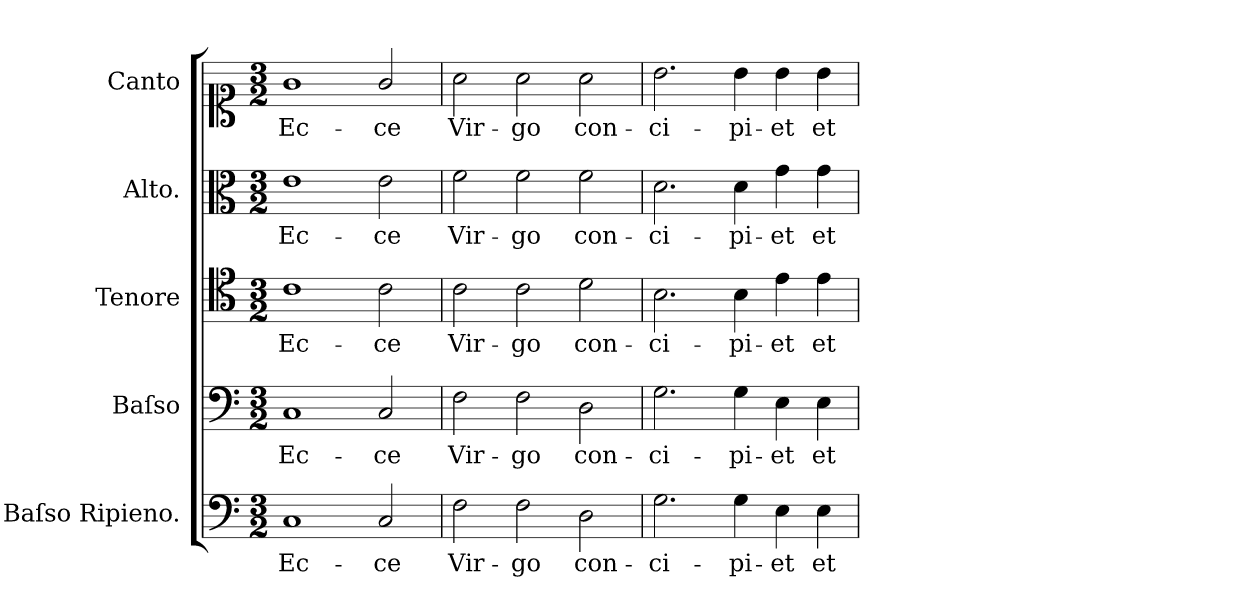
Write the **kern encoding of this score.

**kern	**text	**kern	**text	**kern	**text	**kern	**text	**kern	**text
*part5	*part5	*part4	*part4	*part3	*part3	*part2	*part2	*part1	*part1
*staff5	*staff5	*staff4	*staff4	*staff3	*staff3	*staff2	*staff2	*staff1	*staff1
*I"Baſso Ripieno.	*	*I"Baſso	*	*I"Tenore	*	*I"Alto.	*	*I"Canto	*
*I'B rip	*	*I'B.	*	*I'T.	*	*I'A.	*	*I'C.	*
*clefF4	*	*clefF4	*	*clefC4	*	*clefC3	*	*clefC1	*
*k[]	*	*k[]	*	*k[]	*	*k[]	*	*k[]	*
*M3/2	*	*M3/2	*	*M3/2	*	*M3/2	*	*M3/2	*
=1	=1	=1	=1	=1	=1	=1	=1	=1	=1
1C/	Ec-	1C/	Ec-	1c\	Ec-	1e\	Ec-	1g\	Ec-
2C/	-ce	2C/	-ce	2c\	-ce	2e\	-ce	2g/	-ce
=2	=2	=2	=2	=2	=2	=2	=2	=2	=2
2F\	Vir-	2F\	Vir-	2c\	Vir-	2f\	Vir-	2a\	Vir-
2F\	-go	2F\	-go	2c\	-go	2f\	-go	2a\	-go
2D\	con-	2D\	con-	2d\	con-	2f\	con-	2a\	con-
=3	=3	=3	=3	=3	=3	=3	=3	=3	=3
2.G\	-ci-	2.G\	-ci-	2.B\	-ci-	2.d\	-ci-	2.b\	-ci-
4G\	-pi-	4G\	-pi-	4B\	-pi-	4d\	-pi-	4b\	-pi-
4E\	-et	4E\	-et	4e\	-et	4g\	-et	4b\	-et
4E\	et	4E\	et	4e\	et	4g\	et	4b\	et
=	=	=	=	=	=	=	=	=	=
*-	*-	*-	*-	*-	*-	*-	*-	*-	*-
